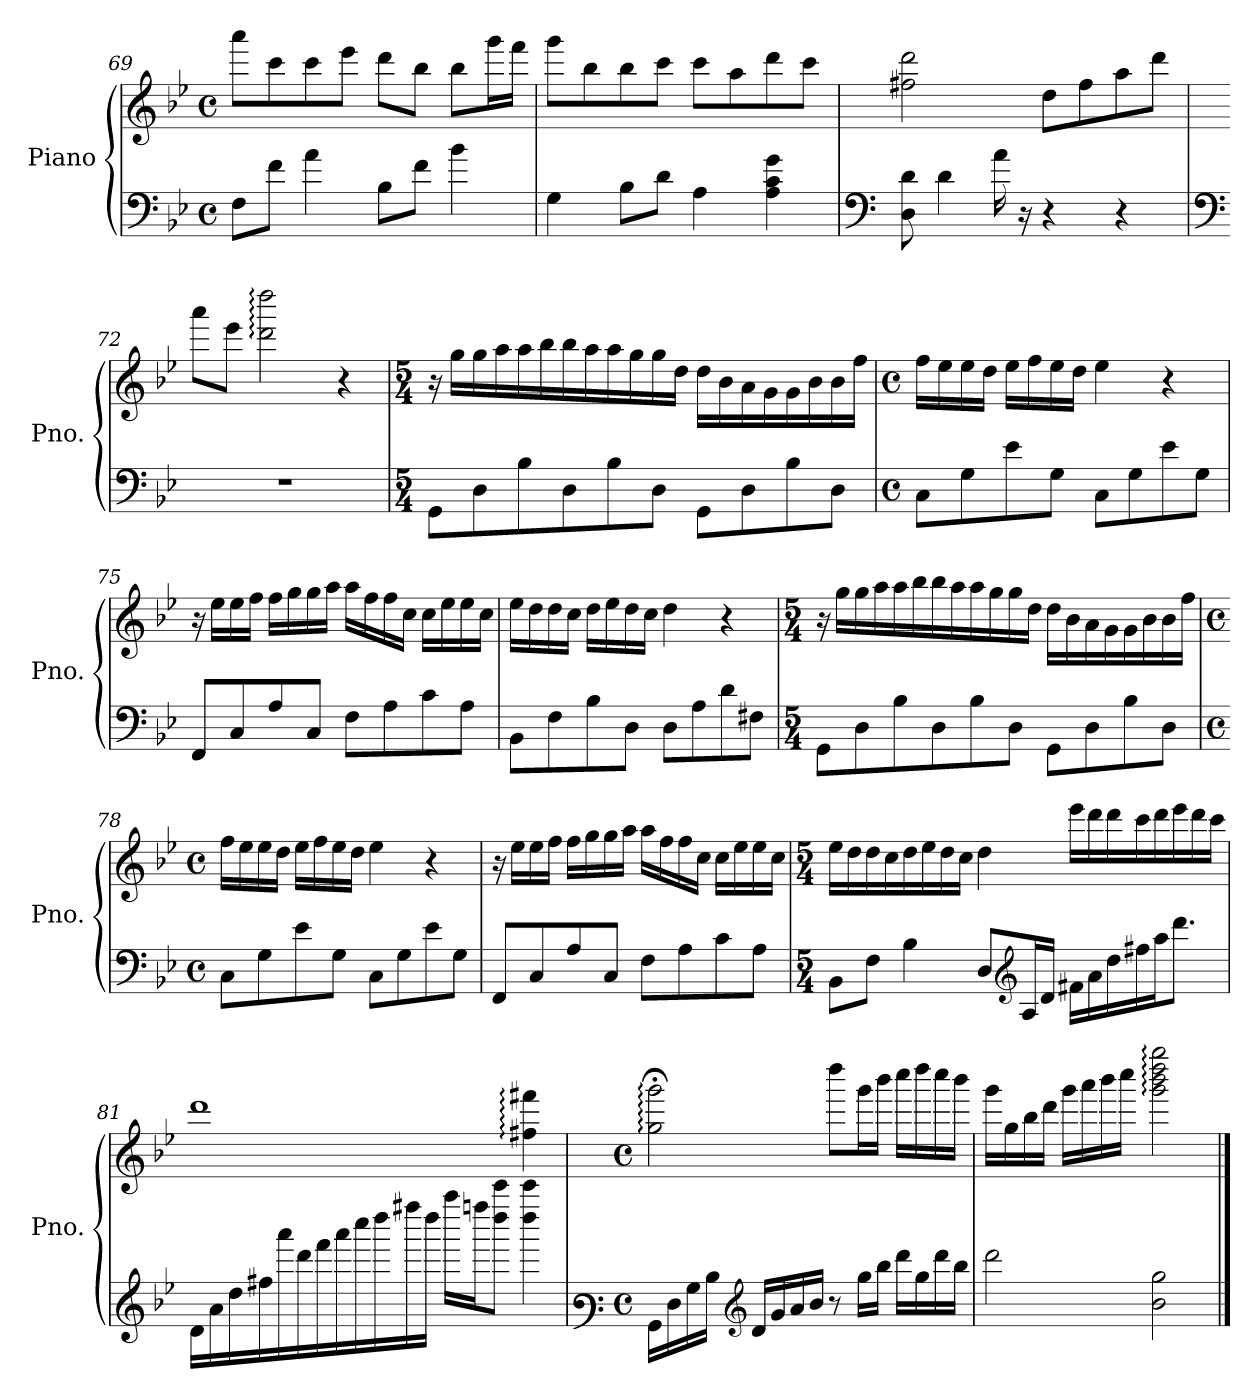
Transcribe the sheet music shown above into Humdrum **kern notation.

**kern	**kern
*part1	*part1
*staff2	*staff1
*I"Piano	*
*I'Pno.	*
*clefF4	*clefG2
*k[b-e-]	*k[b-e-]
*M4/4	*M4/4
*met(c)	*met(c)
=69	=69
8F\L	8aaa\L
8f\J	8ccc\
4a\	8ccc\
.	8eee-\J
8B-\L	8ddd\L
8f\J	8bb-\J
4b-\	8bb-\L
.	16ggg\L
.	16fff\JJ
=70	=70
4G\	8ggg\L
.	8bb-\
8B-\L	8bb-\
8d\J	8ccc\J
4A\	8ccc\L
.	8aa\
4A\ 4c\ 4g\	8ddd\
.	8ccc\J
!!LO:LB:g=z
=71	=71
*clefF4	*
8D\ 8d\	2ff#X\ 2ddd\
4d\	.
16a\	.
16r	.
4r	8dd\L
.	8ff#\
4r	8aa\
.	8ddd\J
=72	=72
*clefF4	*
1r	8aaa\L
.	8eee-\J
.	2ddd\: 2dddd\:
.	4r
=73	=73
*M5/4	*M5/4
8GG\L	16r
.	16gg\LL
8D\	16gg\
.	16aa\
8B-\	16aa\
.	16bb-\
8D\	16bb-\
.	16aa\
8B-\	16aa\
.	16gg\
8D\J	16gg\
.	16dd\JJ
8GG\L	16dd\LL
.	16b-\
8D\	16a\
.	16g\
8B-\	16g\
.	16b-\
8D\J	16b-\
.	16ff\JJ
!!LO:LB:g=z
=74	=74
*M4/4	*M4/4
*met(c)	*met(c)
8C\L	16ff\LL
.	16ee-\
8G\	16ee-\
.	16dd\JJ
8e-\	16ee-\LL
.	16ff\
8G\J	16ee-\
.	16dd\JJ
8C\L	4ee-\
8G\	.
8e-\	4r
8G\J	.
=75	=75
8FF/L	16r
.	16ee-\LL
8C/	16ee-\
.	16ff\JJ
8A/	16ff\LL
.	16gg\
8C/J	16gg\
.	16aa\JJ
8F\L	16aa\LL
.	16ff\
8A\	16ff\
.	16cc\JJ
8c\	16cc\LL
.	16ee-\
8A\J	16ee-\
.	16cc\JJ
=76	=76
8BB-\L	16ee-\LL
.	16dd\
8F\	16dd\
.	16cc\JJ
8B-\	16dd\LL
.	16ee-\
8D\J	16dd\
.	16cc\JJ
8D\L	4dd\
8A\	.
8d\	4r
8F#X\J	.
!!LO:LB:g=z
=77	=77
*M5/4	*M5/4
8GG\L	16r
.	16gg\LL
8D\	16gg\
.	16aa\
8B-\	16aa\
.	16bb-\
8D\	16bb-\
.	16aa\
8B-\	16aa\
.	16gg\
8D\J	16gg\
.	16dd\JJ
8GG\L	16dd\LL
.	16b-\
8D\	16a\
.	16g\
8B-\	16g\
.	16b-\
8D\J	16b-\
.	16ff\JJ
=78	=78
*M4/4	*M4/4
*met(c)	*met(c)
8C\L	16ff\LL
.	16ee-\
8G\	16ee-\
.	16dd\JJ
8e-\	16ee-\LL
.	16ff\
8G\J	16ee-\
.	16dd\JJ
8C\L	4ee-\
8G\	.
8e-\	4r
8G\J	.
!!LO:LB:g=z
=79	=79
8FF/L	16r
.	16ee-\LL
8C/	16ee-\
.	16ff\JJ
8A/	16ff\LL
.	16gg\
8C/J	16gg\
.	16aa\JJ
8F\L	16aa\LL
.	16ff\
8A\	16ff\
.	16cc\JJ
8c\	16cc\LL
.	16ee-\
8A\J	16ee-\
.	16cc\JJ
=80	=80
*M5/4	*M5/4
8BB-\L	16ee-\LL
.	16dd\
8F\J	16dd\
.	16cc\
4B-\	16dd\
.	16ee-\
.	16dd\
.	16cc\JJ
8D/L	4dd\
*clefG2	*
16A/L	.
16d/JJ	.
16f#X\LL	16eee-\LL
16a\	16ddd\
16dd\	16ddd\
16ff#X\	16ccc\
16aa\J	16ddd\
8.ddd\J	16eee-\
.	16ddd\
.	16ccc\JJ
!!LO:LB:g=z
=81	=81
16d\LL	1ddd
16a\	.
16dd\	.
16ff#X\	.
16aaa\	.
16ddd\	.
16fff\	.
16aaa\	.
16cccc\	.
16dddd\	.
16ffff#X\	.
16dddd\JJ	.
16aaaa\LL	.
16ffffn\J	.
8dddd\ 8ccccc\J	.
4dddd\ 4ccccc\	4ff#X\: 4fff#X\:
=82	=82
*clefF3	*
*M4/4	*M4/4
*met(c)	*met(c)
16BB-\LL	2gg\;<: 2ggg\;<:
16F\	.
16B-\	.
16d\JJ	.
*clefG2	*
16d/LL	.
16g/	.
16a/	.
16b-/JJ	.
8r	8dddd\L
16gg\LL	16ggg\L
16bb-\JJ	16bbb-\JJ
16ddd\LL	16cccc\LL
16gg\	16dddd\
16ddd\	16cccc\
16bb-\JJ	16bbb-\JJ
!!LO:PB:g=z
=83	=83
2ddd\	16ggg\LL
.	16gg\
.	16bb-\
.	16ddd\JJ
.	16ggg\LL
.	16aaa\
.	16bbb-\
.	16cccc\JJ
2b-\ 2gg\	2ggg\: 2bbb-\: 2dddd\: 2gggg\:
==	==
*-	*-
